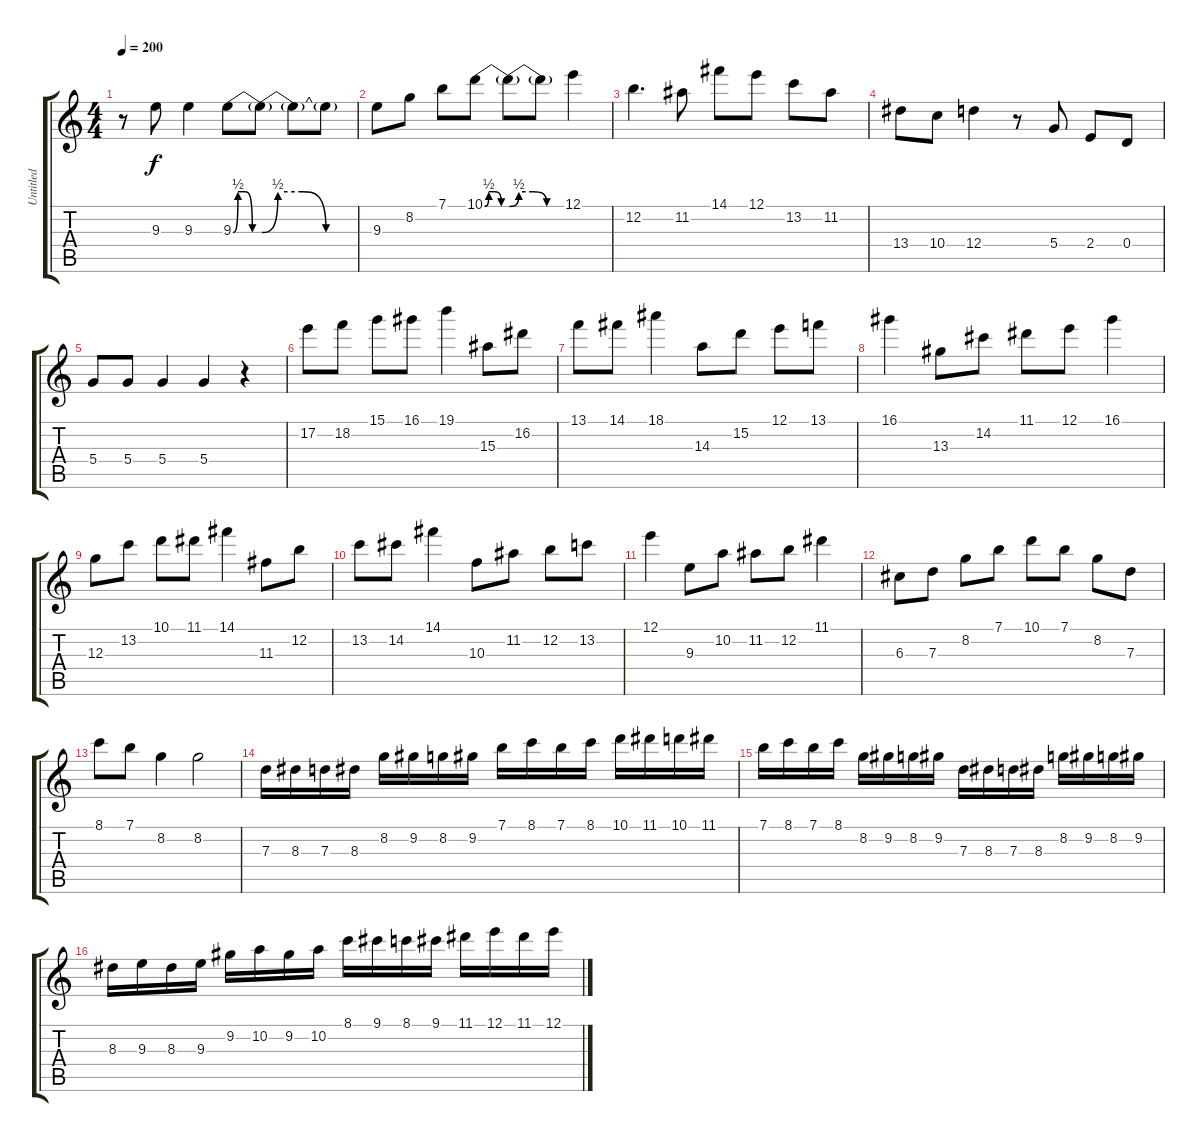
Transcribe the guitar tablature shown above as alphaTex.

\track ("Untitled" "Untitled") {instrument acousticguitarsteel}
\staff {score tabs}
\tuning (E4 B3 G3 D3 A2 E2) {hide}
\ts (4 4)
\tempo 200
\clef g2
\ks c
r.8{dy f} 9.3.8 9.3.4 9.3{be (custom 0 0 10 2 25 2 40 0 60 0)}.8 9.3{be (custom 0 0 10 2 25 2 40 0 60 0) t}.8 9.3{t}.8 9.3{t}.8 |
9.3.8 8.2.8 7.1.8 10.1{be (custom 0 0 10 2 25 2 40 0 60 0)}.8 10.1{be (custom 0 0 10 2 25 2 40 0 60 0) t}.8 10.1{t}.8 12.1.4 |
12.2.4{d} 11.2.8 14.1.8 12.1.8 13.2.8 11.2.8 |
13.4.8 10.4.8 12.4.4 r.8 5.4.8 2.4.8 0.4.8 |
5.4.8 5.4.8 5.4.4 5.4.4 r.4 |
17.2.8 18.2.8 15.1.8 16.1.8 19.1.4 15.3.8 16.2.8 |
13.1.8 14.1.8 18.1.4 14.3.8 15.2.8 12.1.8 13.1.8 |
16.1.4 13.3.8 14.2.8 11.1.8 12.1.8 16.1.4 |
12.3.8 13.2.8 10.1.8 11.1.8 14.1.4 11.3.8 12.2.8 |
13.2.8 14.2.8 14.1.4 10.3.8 11.2.8 12.2.8 13.2.8 |
12.1.4 9.3.8 10.2.8 11.2.8 12.2.8 11.1.4 |
6.3.8 7.3.8 8.2.8 7.1.8 10.1.8 7.1.8 8.2.8 7.3.8 |
8.1.8 7.1.8 8.2.4 8.2.2 |
7.3.16 8.3.16 7.3.16 8.3.16 8.2.16 9.2.16 8.2.16 9.2.16 7.1.16 8.1.16 7.1.16 8.1.16 10.1.16 11.1.16 10.1.16 11.1.16 |
7.1.16 8.1.16 7.1.16 8.1.16 8.2.16 9.2.16 8.2.16 9.2.16 7.3.16 8.3.16 7.3.16 8.3.16 8.2.16 9.2.16 8.2.16 9.2.16 |
8.3.16 9.3.16 8.3.16 9.3.16 9.2.16 10.2.16 9.2.16 10.2.16 8.1.16 9.1.16 8.1.16 9.1.16 11.1.16 12.1.16 11.1.16 12.1.16
